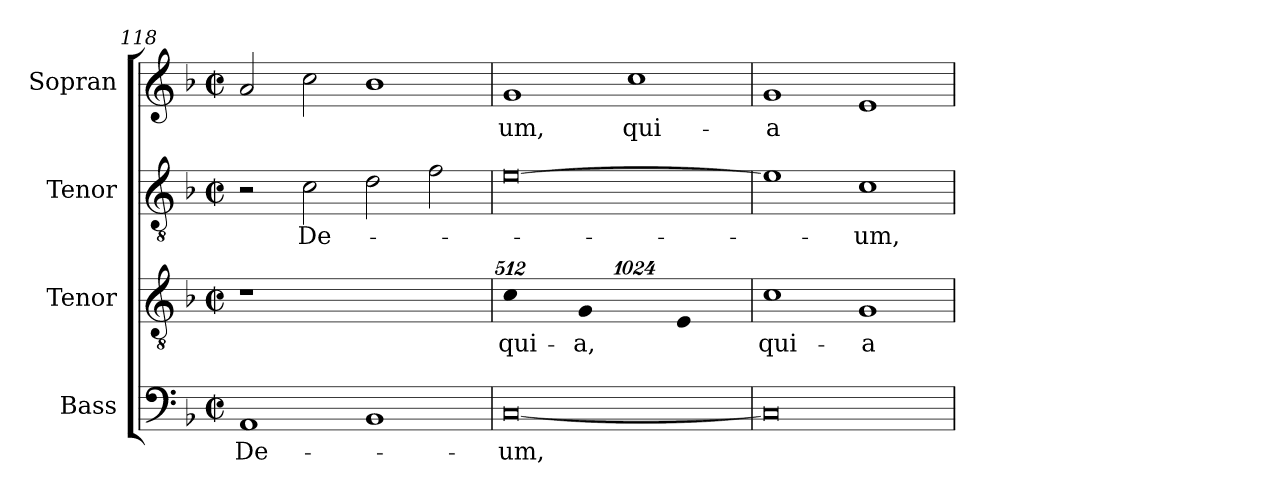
**kern	**text	**kern	**text	**kern	**text	**kern	**text
*part4	*part4	*part3	*part3	*part2	*part2	*part1	*part1
*staff4	*staff4	*staff3	*staff3	*staff2	*staff2	*staff1	*staff1
*I"Bass	*	*I"Tenor	*	*I"Tenor	*	*I"Sopran	*
*	*	*I'Tenor	*	*	*	*	*
!!LO:LB:g=z
*clefF4	*	*clefGv2	*	*clefGv2	*	*clefG2	*
*	*	*ITrd7c12	*	*ITrd7c12	*	*	*
*k[b-]	*	*k[b-]	*	*k[b-]	*	*k[b-]	*
*d:	*	*d:	*	*d:	*	*d:	*
*M2/2	*	*M2/2	*	*M2/2	*	*M2/2	*
*met(c|)	*	*met(c|)	*	*met(c|)	*	*met(c|)	*
=118	=118	=118	=118	=118	=118	=118	=118
!	!LO:LY:b:color=#000000	!LO:N:vis=1	!	!	!	!	!
1AAi	De-	1r	.	2r	.	2ai/	.
!	!	!	!	!	!LO:LY:b:color=#000000	!	!
.	.	.	.	2Ci\	De-	2cci\	.
1BB-i	.	1ryy	.	2Di\	.	1b-i	.
.	.	.	.	2Fi\	.	.	.
=119	=119	=119	=119	=119	=119	=119	=119
!	!LO:LY:b:color=#000000	!	!	!	!	!	!
*	*	*Xbrackettup	*	*	*	*	*
!	!	!LO:N:vis=1	!	!	!	!	!
!	!	!	!LO:LY:b:color=#000000	!	!	!	!
!	!	!	!	!	!	!	!LO:LY:b:color=#000000
[<0Ci	-um,	512%341Ci	qui-	[>0Ei	.	1gi	-um,
!	!	!LO:N:vis=1	!	!	!	!	!
!	!	!	!LO:LY:b:color=#000000	!	!	!	!
.	.	1024%683GGi	-a,	.	.	.	.
!	!	!	!	!	!	!	!LO:LY:b:color=#000000
.	.	.	.	.	.	1cci	qui-
!	!	!LO:N:vis=1	!	!	!	!	!
.	.	1024%683EEi	.	.	.	.	.
=120	=120	=120	=120	=120	=120	=120	=120
!	!	!	!LO:LY:b:color=#000000	!	!	!	!
!	!	!	!	!	!	!	!LO:LY:b:color=#000000
0Ci]	.	1Ci	qui-	1Ei]	.	1gi	-a
!	!	!	!LO:LY:b:color=#000000	!	!	!	!
!	!	!	!	!	!LO:LY:b:color=#000000	!	!
.	.	1GGi	-a	1Ci	-um,	1ei	.
=	=	=	=	=	=	=	=
*-	*-	*-	*-	*-	*-	*-	*-
